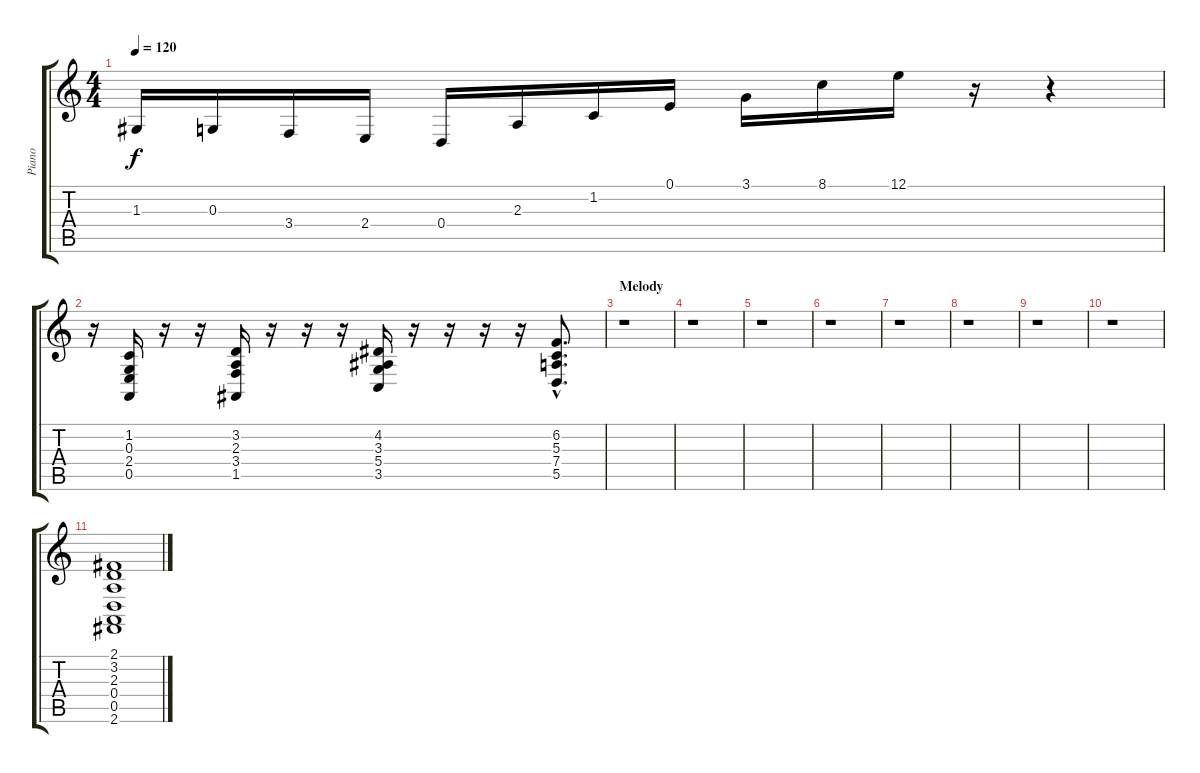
\track ("Piano" "Piano") {instrument acousticgrandpiano}
\staff {score tabs}
\tuning (E4 B3 G3 D3 A2 E2) {hide}
\ts (4 4)
\tempo 120
\clef g2
\ks c
1.3.16{dy f} 0.3.16 3.4.16 2.4.16 0.4.16 2.3.16 1.2.16 0.1.16 3.1.16 8.1.16 12.1.16 r.16 r.4 |
r.16 (1.2 0.3 2.4 0.5).16 r.16 r.16 (3.2 2.3 3.4 1.5).16 r.16 r.16 r.16 (4.2 3.3 5.4 3.5).16 r.16 r.16 r.16 r.16 (6.2{hac} 5.3{hac} 7.4{hac} 5.5{hac}).8{d} |
\section ("" "Melody")
r.1 |
r.1 |
r.1 |
r.1 |
r.1 |
r.1 |
r.1 |
r.1 |
(2.1 3.2 2.3 0.4 0.5 2.6).1
